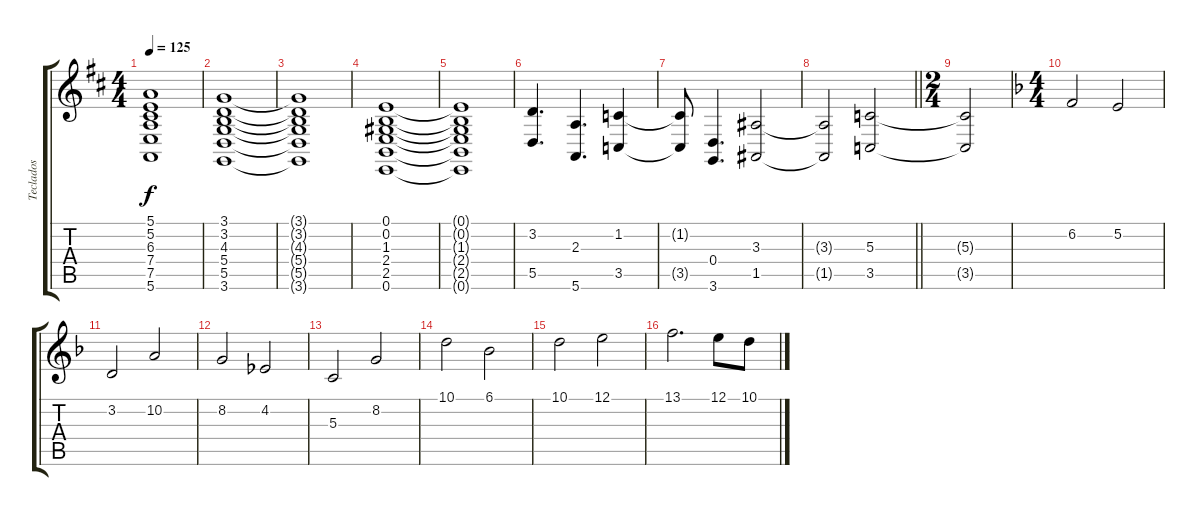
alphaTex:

\track ("Teclados" "Teclados") {instrument tremolostrings}
\staff {score tabs}
\tuning (E4 B3 G3 D3 A2 E2) {hide}
\ts (4 4)
\tempo 125
\clef g2
\ks d
(5.1{t} 5.2{t} 6.3{t} 7.4{t} 7.5{t} 5.6{t}).1{dy f} |
(3.1 3.2 4.3 5.4 5.5 3.6).1 |
(3.1{t} 3.2{t} 4.3{t} 5.4{t} 5.5{t} 3.6{t}).1 |
(0.1 0.2 1.3 2.4 2.5 0.6).1 |
(0.1{t} 0.2{t} 1.3{t} 2.4{t} 2.5{t} 0.6{t}).1 |
(3.2 5.5).4{d} (2.3 5.6).4{d} (1.2 3.5).4 |
(1.2{t} 3.5{t}).8 (0.4 3.6).4{d} (3.3 1.5).2 |
\barLineRight lightlight
(3.3{t} 1.5{t}).2 (5.3 3.5).2 |
\ts (2 4)
(5.3{t} 3.5{t}).2 |
\ts (4 4)
\ks f
6.2.2{volume 12} 5.2.2 |
3.2.2 10.2.2 |
8.2.2 4.2.2 |
5.3.2 8.2.2 |
10.1.2 6.1.2 |
10.1.2 12.1.2 |
13.1.2{d} 12.1.8 10.1.8
